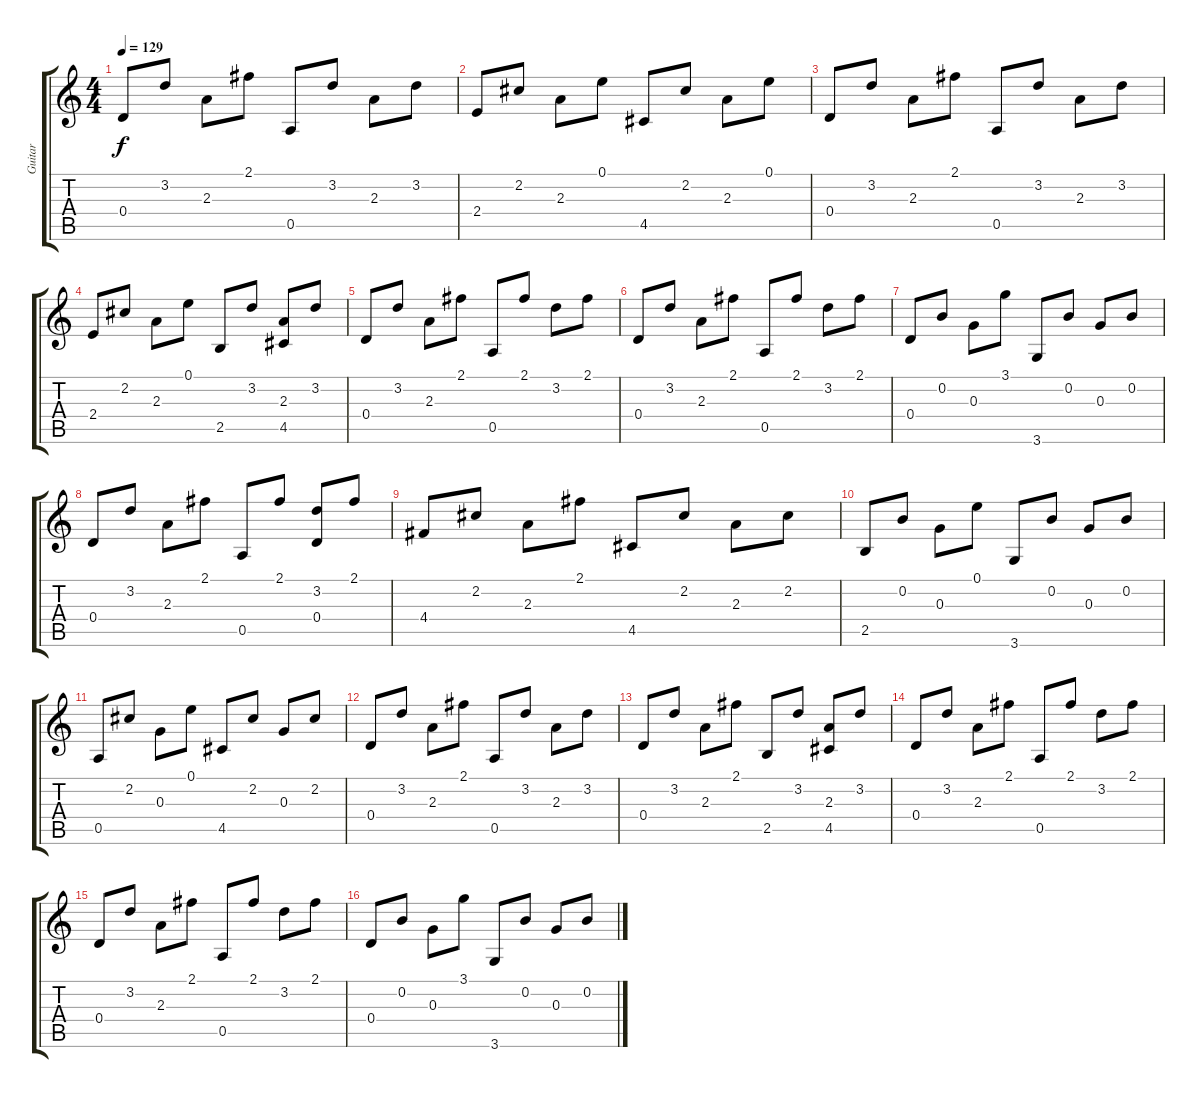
\track ("Guitar" "Guitar") {instrument acousticguitarsteel}
\staff {score tabs}
\tuning (E4 B3 G3 D3 A2 E2) {hide}
\ts (4 4)
\tempo 129
\clef g2
\ks c
0.4.8{dy f instrument acousticguitarsteel} 3.2.8 2.3.8 2.1.8 0.5.8 3.2.8 2.3.8 3.2.8 |
2.4.8 2.2.8 2.3.8 0.1.8 4.5.8 2.2.8 2.3.8 0.1.8 |
0.4.8 3.2.8 2.3.8 2.1.8 0.5.8 3.2.8 2.3.8 3.2.8 |
2.4.8 2.2.8 2.3.8 0.1.8 2.5.8 3.2.8 (2.3 4.5).8 3.2.8 |
0.4.8 3.2.8 2.3.8 2.1.8 0.5.8 2.1.8 3.2.8 2.1.8 |
0.4.8 3.2.8 2.3.8 2.1.8 0.5.8 2.1.8 3.2.8 2.1.8 |
0.4.8 0.2.8 0.3.8 3.1.8 3.6.8 0.2.8 0.3.8 0.2.8 |
0.4.8 3.2.8 2.3.8 2.1.8 0.5.8 2.1.8 (3.2 0.4).8 2.1.8 |
4.4.8 2.2.8 2.3.8 2.1.8 4.5.8 2.2.8 2.3.8 2.2.8 |
2.5.8 0.2.8 0.3.8 0.1.8 3.6.8 0.2.8 0.3.8 0.2.8 |
0.5.8 2.2.8 0.3.8 0.1.8 4.5.8 2.2.8 0.3.8 2.2.8 |
0.4.8 3.2.8 2.3.8 2.1.8 0.5.8 3.2.8 2.3.8 3.2.8 |
0.4.8 3.2.8 2.3.8 2.1.8 2.5.8 3.2.8 (2.3 4.5).8 3.2.8 |
0.4.8 3.2.8 2.3.8 2.1.8 0.5.8 2.1.8 3.2.8 2.1.8 |
0.4.8 3.2.8 2.3.8 2.1.8 0.5.8 2.1.8 3.2.8 2.1.8 |
0.4.8 0.2.8 0.3.8 3.1.8 3.6.8 0.2.8 0.3.8 0.2.8
